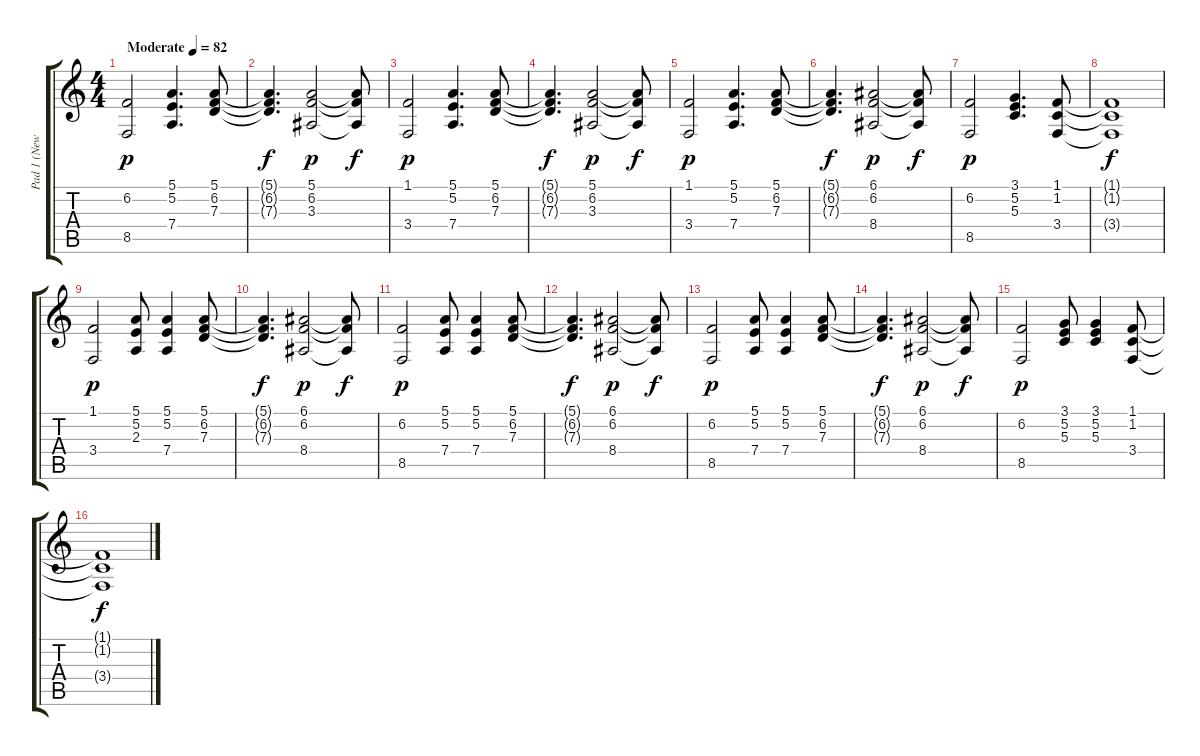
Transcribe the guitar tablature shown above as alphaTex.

\track ("Pad 1 (New Age)" "Pad 1 (New") {instrument pad1newage}
\staff {score tabs}
\tuning (E4 B3 G3 D3 A2 E2) {hide}
\ts (4 4)
\tempo (82 "Moderate")
\clef g2
\ks c
(6.2 8.5).2{dy p instrument pad1newage} (5.1 5.2 7.4).4{d} (5.1 6.2 7.3).8 |
(5.1{t} 6.2{t} 7.3{t}).4{d dy f} (5.1 6.2 3.3).2{dy p} (5.1{t} 6.2{t} 3.3{t}).8{dy f} |
(1.1 3.4).2{dy p} (5.1 5.2 7.4).4{d} (5.1 6.2 7.3).8 |
(5.1{t} 6.2{t} 7.3{t}).4{d dy f} (5.1 6.2 3.3).2{dy p} (5.1{t} 6.2{t} 3.3{t}).8{dy f} |
(1.1 3.4).2{dy p} (5.1 5.2 7.4).4{d} (5.1 6.2 7.3).8 |
(5.1{t} 6.2{t} 7.3{t}).4{d dy f} (6.1 6.2 8.4).2{dy p} (6.1{t} 6.2{t} 8.4{t}).8{dy f} |
(6.2 8.5).2{dy p} (3.1 5.2 5.3).4{d} (1.1 1.2 3.4).8 |
(1.1{t} 1.2{t} 3.4{t}).1{dy f} |
(1.1 3.4).2{dy p} (5.1 5.2 2.3).8 (5.1 5.2 7.4).4 (5.1 6.2 7.3).8 |
(5.1{t} 6.2{t} 7.3{t}).4{d dy f} (6.1 6.2 8.4).2{dy p} (6.1{t} 6.2{t} 8.4{t}).8{dy f} |
(6.2 8.5).2{dy p} (5.1 5.2 7.4).8 (5.1 5.2 7.4).4 (5.1 6.2 7.3).8 |
(5.1{t} 6.2{t} 7.3{t}).4{d dy f} (6.1 6.2 8.4).2{dy p} (6.1{t} 6.2{t} 8.4{t}).8{dy f} |
(6.2 8.5).2{dy p} (5.1 5.2 7.4).8 (5.1 5.2 7.4).4 (5.1 6.2 7.3).8 |
(5.1{t} 6.2{t} 7.3{t}).4{d dy f} (6.1 6.2 8.4).2{dy p} (6.1{t} 6.2{t} 8.4{t}).8{dy f} |
(6.2 8.5).2{dy p} (3.1 5.2 5.3).8 (3.1 5.2 5.3).4 (1.1 1.2 3.4).8 |
(1.1{t} 1.2{t} 3.4{t}).1{dy f}
